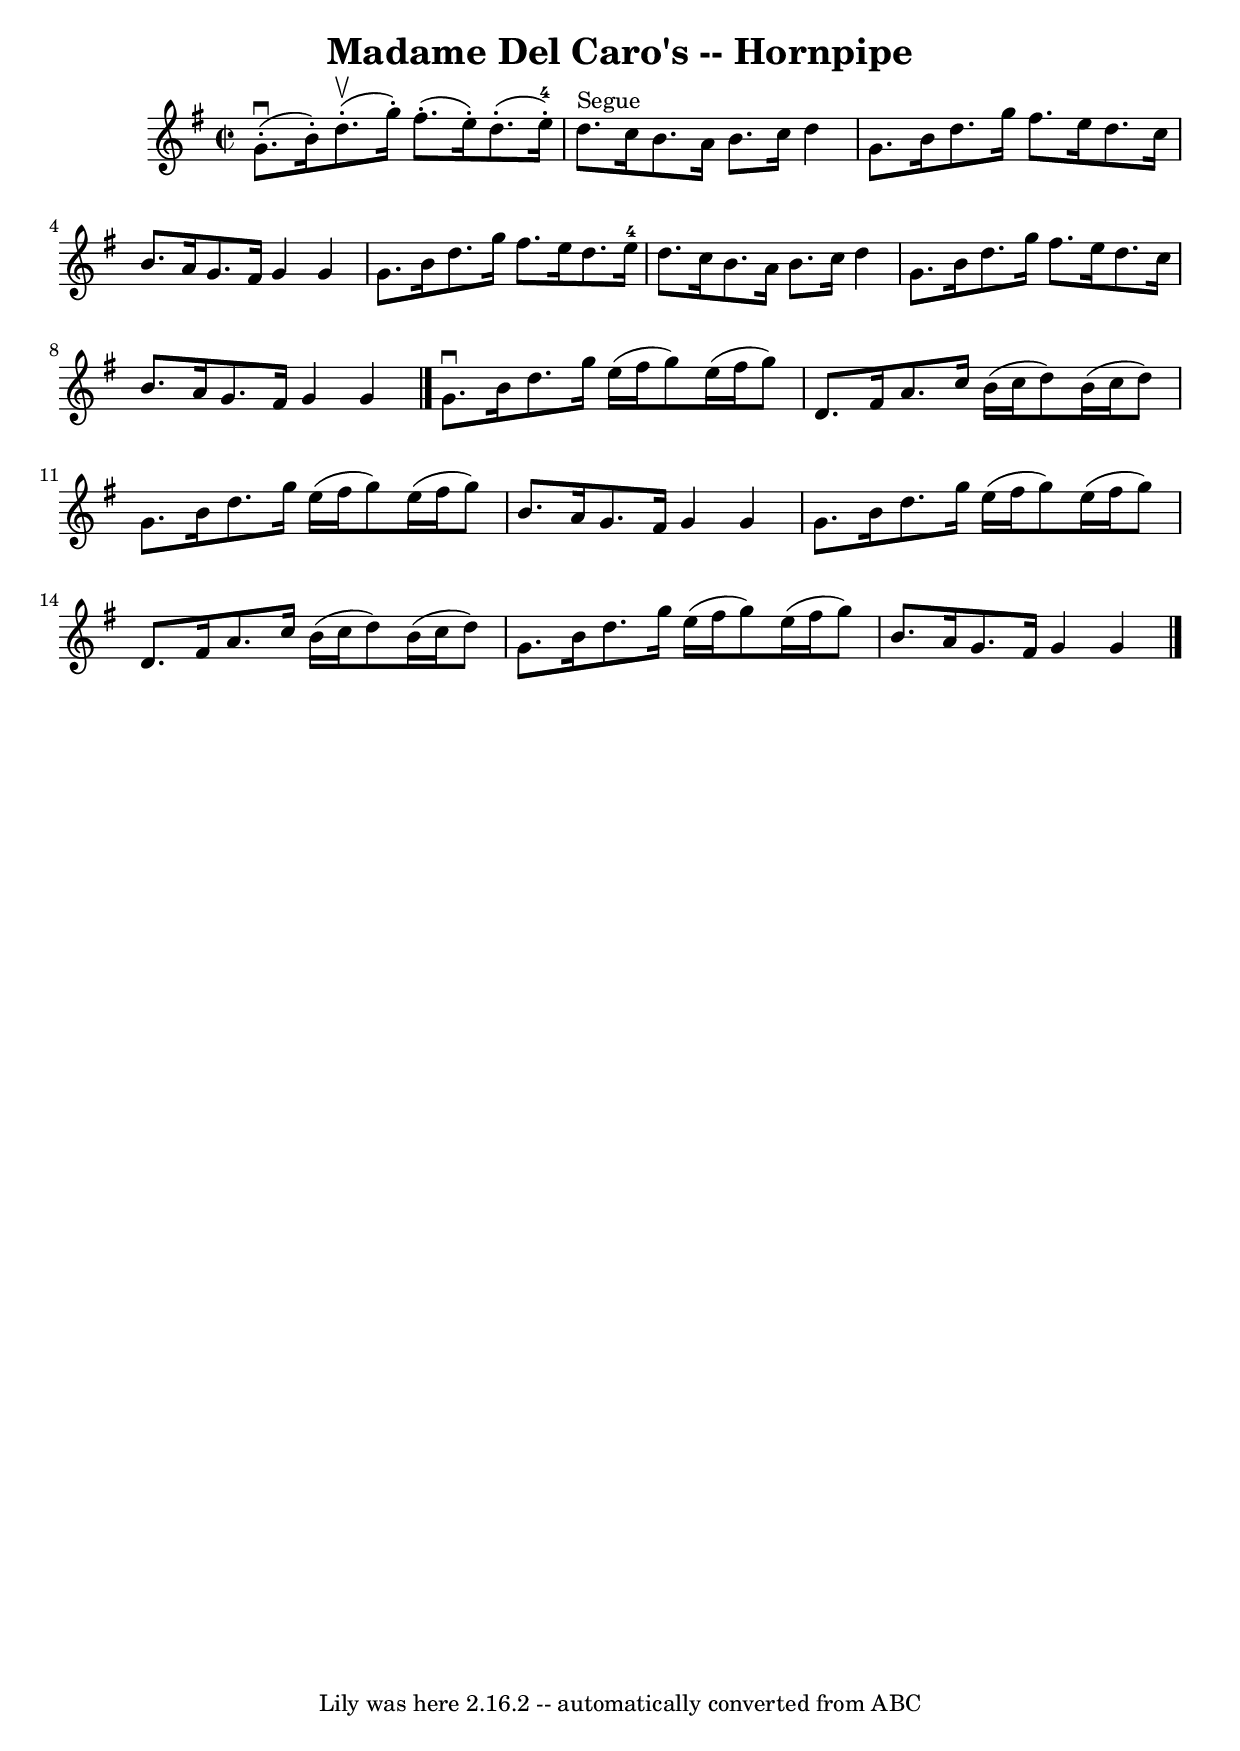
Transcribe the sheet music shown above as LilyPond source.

\version "2.16.2"
\include "Mammoth.ily"
\header {
  %% book = "Cole's 1000 Fiddle Tunes"
  crossRefNumber = "1"
  footnotes = ""
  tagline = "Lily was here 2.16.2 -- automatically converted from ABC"
  title = "Madame Del Caro's -- Hornpipe"

}
voicedefault =  {


  \override Staff.TimeSignature #'style = #'C
  \time 2/2 
  \key g \major g'8. (^\downbow-. b'16 -.) d''8. 
  (^\upbow-. g''16 -.) fis''8. (-. e''16 -.) d''8. (-. e''16 
  -4-.) |
  d''8.^"Segue" c''16 b'8. a'16 b'8. c''16    
  d''4  |
  g'8. b'16 d''8. g''16 fis''8. e''16 d''8.  
  c''16  |
  b'8. a'16 g'8. fis'16 g'4 g'4  |
  
  g'8. b'16 d''8. g''16 fis''8. e''16 d''8. e''16-4 
  |
  d''8. c''16 b'8. a'16 b'8. c''16 d''4  |
  
  g'8. b'16 d''8. g''16 fis''8. e''16 d''8. c''16  |
  
  b'8. a'16 g'8. fis'16 g'4 g'4  \bar "|." g'8.^\downbow   
  b'16 d''8. g''16 e''16 (fis''16 g''8) e''16 (fis''16    
  g''8) |
  d'8. fis'16 a'8. c''16 b'16 (c''16 d''8  
  -) b'16 (c''16 d''8) |
  g'8. b'16 d''8. g''16    
  e''16 (fis''16 g''8) e''16 (fis''16 g''8) |
  b'8.   
  a'16 g'8. fis'16 g'4 g'4  |
  g'8. b'16 d''8.    
  g''16 e''16 (fis''16 g''8) e''16 (fis''16 g''8) |
  
  d'8. fis'16 a'8. c''16 b'16 (c''16 d''8) b'16 (
  c''16 d''8) |
  g'8. b'16 d''8. g''16 e''16 (
  fis''16 g''8) e''16 (fis''16 g''8) |
  b'8. a'16    
  g'8. fis'16 g'4 g'4  \bar "|."   

}

\score{
  <<

    \context Staff="default"
    {
      \voicedefault 
      
    }

  >>
  \layout {
    
  }
  \midi {
  }

}
